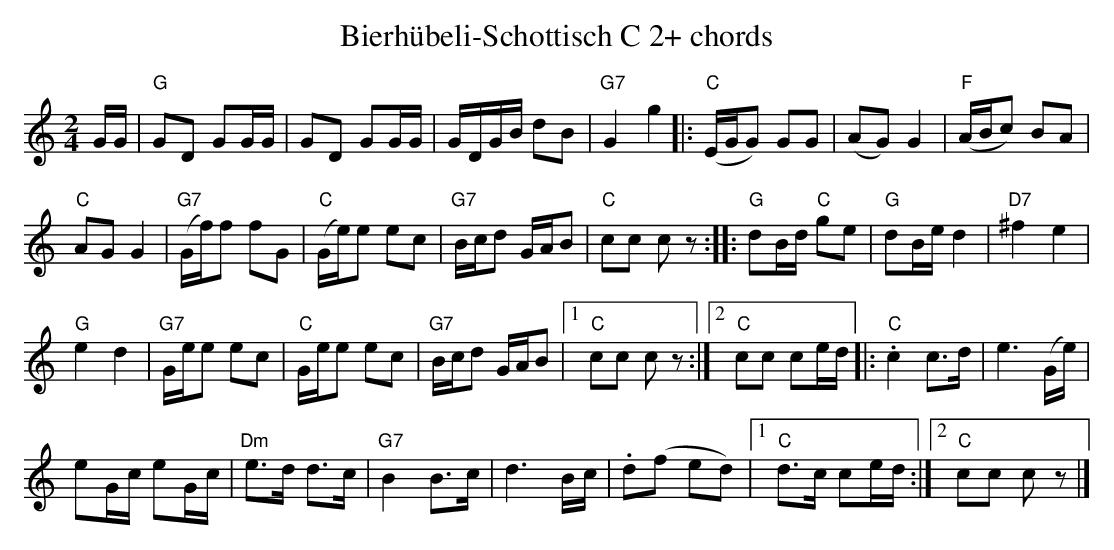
X:1
T:Bierh\"ubeli-Schottisch C 2+ chords
M:2/4
L:1/16
K:Cmaj%%MIDI gchordon
GG | "G"G2D2 G2GG | G2D2 G2GG | GDGB d2B2 | "G7"G4g4 |: "C"(EGG2) G2G2 | (A2G2) G4 | "F"(ABc2) B2A2 |
"C"A2G2 G4 | "G7"(Gf)f2 f2G2 | "C"(Ge)e2 e2c2 | "G7"Bcd2 GAB2 | "C"c2c2 c2z2 :: "G"d2Bd "C"g2e2 | "G"d2Be d4 | "D7"^f4e4 |
"G"e4d4 | "G7"Gee2 e2c2 | "C"Gee2 e2c2 | "G7"Bcd2 GAB2 |1 "C"c2c2 c2z2 :|2"C"c2c2 c2ed |: "C".c4 c2>d2 | e6 (Ge) |
e2Gc e2Gc | "Dm"e3d d3c | "G7"B4 B3c | d6Bc | .d2(f2 e2d2) |1 "C"d3c c2ed :|2 "C"c2c2 c2z2 |]
